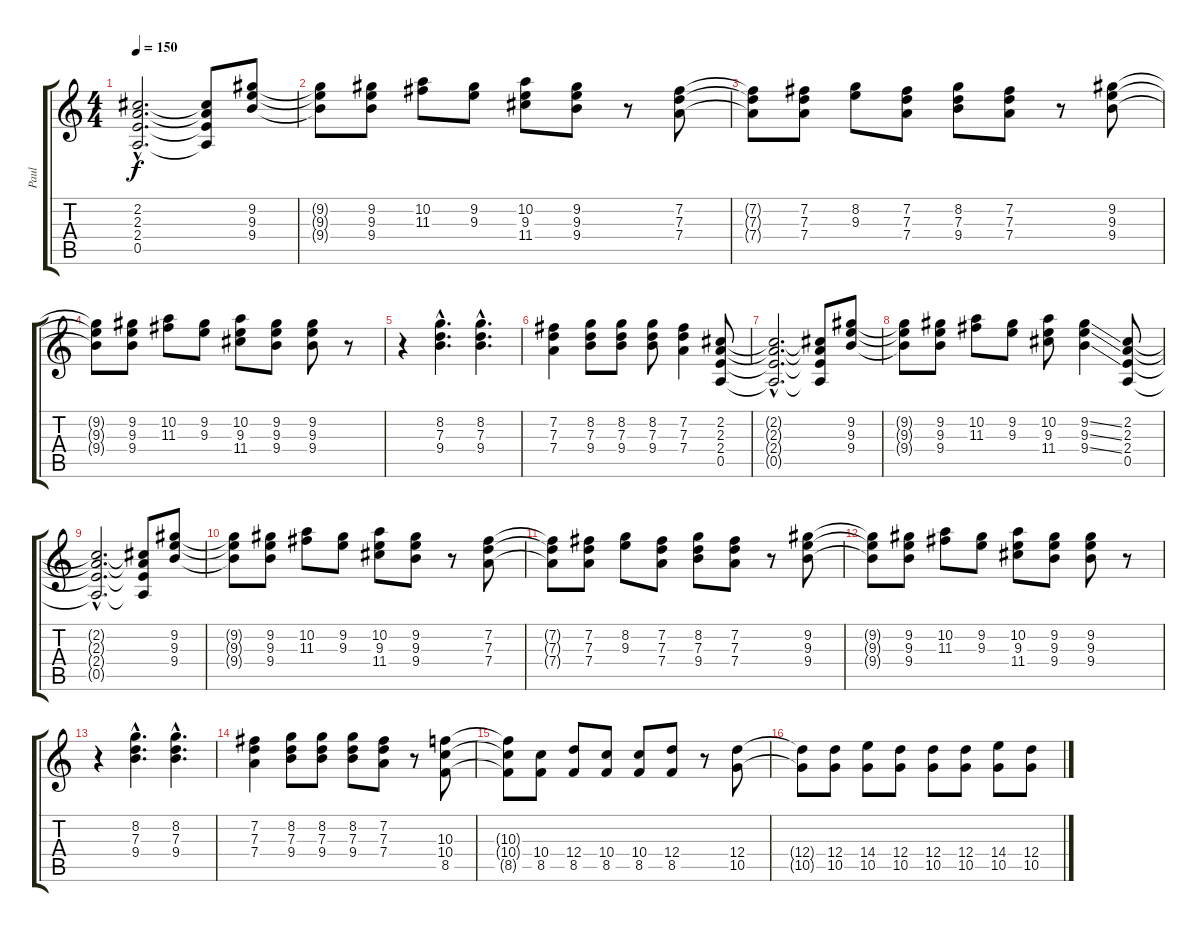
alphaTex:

\track ("Paul" "Paul") {instrument distortionguitar}
\staff {score tabs}
\tuning (E4 B3 G3 D3 A2 E2) {hide}
\ts (4 4)
\tempo 150
\clef g2
\ks c
(2.2{hac t} 2.3{hac t} 2.4{hac t} 0.5{hac t}).2{d dy f} (2.2{t} 2.3{t} 2.4{t} 0.5{t}).8 (9.2 9.3 9.4).8 |
(9.2{t} 9.3{t} 9.4{t}).8 (9.2 9.3 9.4).8 (10.2 11.3).8 (9.2 9.3).8 (10.2 9.3 11.4).8 (9.2 9.3 9.4).8 r.8 (7.2 7.3 7.4).8 |
(7.2{t} 7.3{t} 7.4{t}).8 (7.2 7.3 7.4).8 (8.2 9.3).8 (7.2 7.3 7.4).8 (8.2 7.3 9.4).8 (7.2 7.3 7.4).8 r.8 (9.2 9.3 9.4).8 |
(9.2{t} 9.3{t} 9.4{t}).8 (9.2 9.3 9.4).8 (10.2 11.3).8 (9.2 9.3).8 (10.2 9.3 11.4).8 (9.2 9.3 9.4).8 (9.2 9.3 9.4).8 r.8 |
r.4 (8.2{hac} 7.3{hac} 9.4{hac}).4{d} (8.2{hac} 7.3{hac} 9.4{hac}).4{d} |
(7.2 7.3 7.4).4 (8.2 7.3 9.4).8 (8.2 7.3 9.4).8 (8.2 7.3 9.4).8 (7.2 7.3 7.4).4 (2.2 2.3 2.4 0.5).8 |
(2.2{hac t} 2.3{hac t} 2.4{hac t} 0.5{hac t}).2{d} (2.2{t} 2.3{t} 2.4{t} 0.5{t}).8 (9.2 9.3 9.4).8 |
(9.2{t} 9.3{t} 9.4{t}).8 (9.2 9.3 9.4).8 (10.2 11.3).8 (9.2 9.3).8 (10.2 9.3 11.4).8 (9.2{ss} 9.3{ss} 9.4{ss}).4 (2.2 2.3 2.4 0.5).8 |
(2.2{hac t} 2.3{hac t} 2.4{hac t} 0.5{hac t}).2{d} (2.2{t} 2.3{t} 2.4{t} 0.5{t}).8 (9.2 9.3 9.4).8 |
(9.2{t} 9.3{t} 9.4{t}).8 (9.2 9.3 9.4).8 (10.2 11.3).8 (9.2 9.3).8 (10.2 9.3 11.4).8 (9.2 9.3 9.4).8 r.8 (7.2 7.3 7.4).8 |
(7.2{t} 7.3{t} 7.4{t}).8 (7.2 7.3 7.4).8 (8.2 9.3).8 (7.2 7.3 7.4).8 (8.2 7.3 9.4).8 (7.2 7.3 7.4).8 r.8 (9.2 9.3 9.4).8 |
(9.2{t} 9.3{t} 9.4{t}).8 (9.2 9.3 9.4).8 (10.2 11.3).8 (9.2 9.3).8 (10.2 9.3 11.4).8 (9.2 9.3 9.4).8 (9.2 9.3 9.4).8 r.8 |
r.4 (8.2{hac} 7.3{hac} 9.4{hac}).4{d} (8.2{hac} 7.3{hac} 9.4{hac}).4{d} |
(7.2 7.3 7.4).4 (8.2 7.3 9.4).8 (8.2 7.3 9.4).8 (8.2 7.3 9.4).8 (7.2 7.3 7.4).8 r.8 (10.3 10.4 8.5).8 |
(10.3{t} 10.4{t} 8.5{t}).8 (10.4 8.5).8 (12.4 8.5).8 (10.4 8.5).8 (10.4 8.5).8 (12.4 8.5).8 r.8 (12.4 10.5).8 |
(12.4{t} 10.5{t}).8 (12.4 10.5).8 (14.4 10.5).8 (12.4 10.5).8 (12.4 10.5).8 (12.4 10.5).8 (14.4 10.5).8 (12.4 10.5).8
